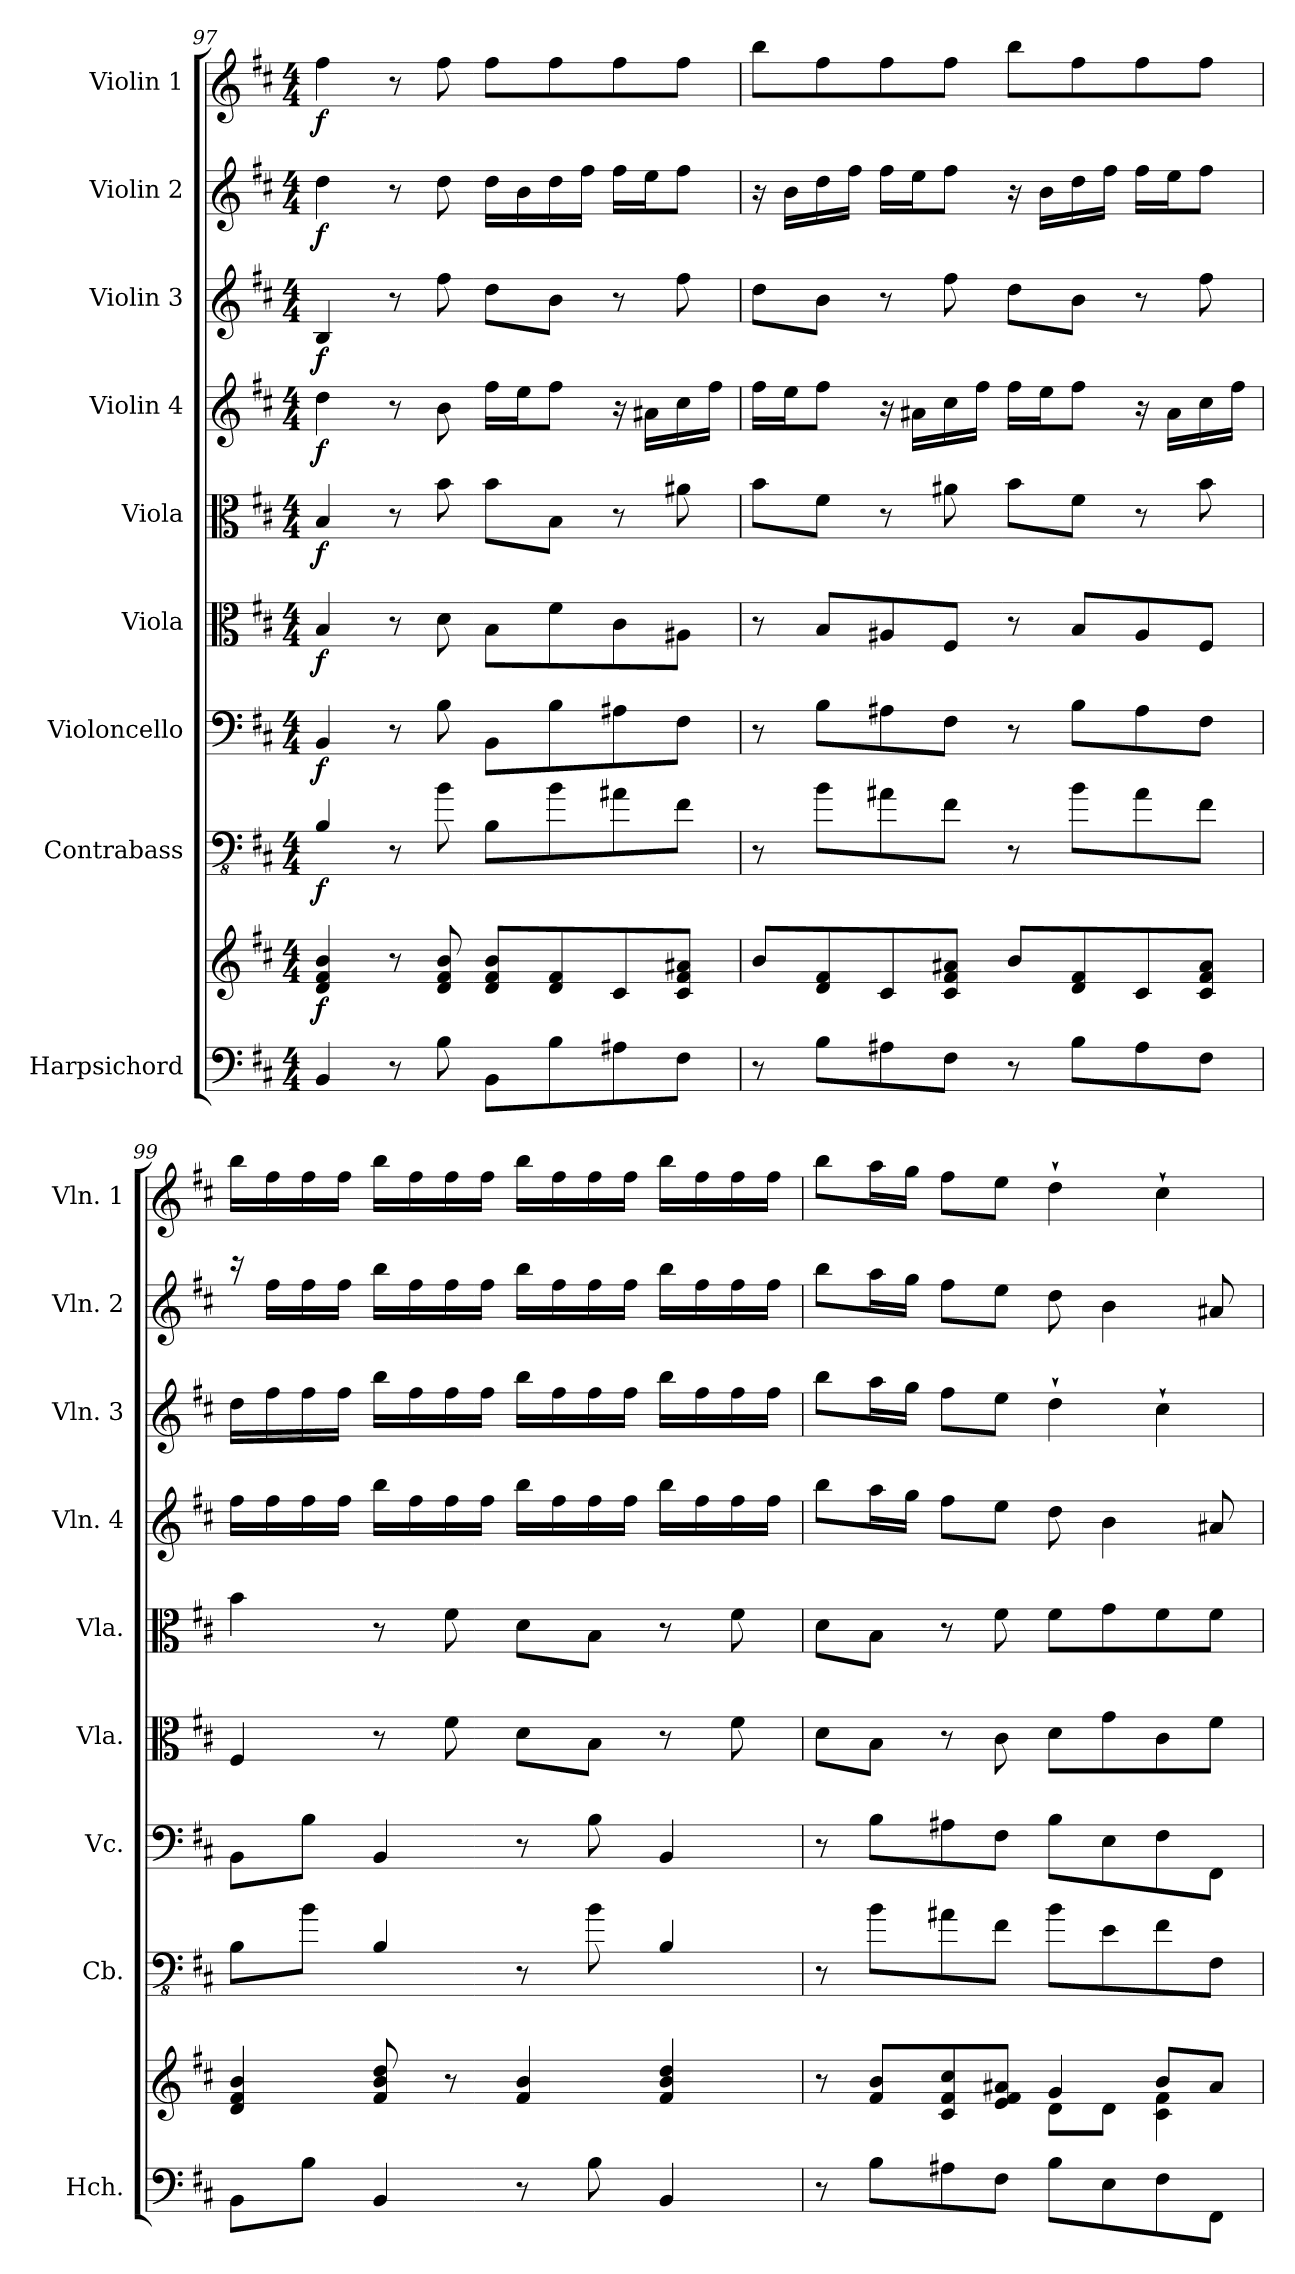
**kern	**kern	**dynam	**kern	**dynam	**kern	**dynam	**kern	**dynam	**kern	**dynam	**kern	**dynam	**kern	**dynam	**kern	**dynam	**kern	**dynam
*part9	*part9	*part9	*part8	*part8	*part7	*part7	*part6	*part6	*part5	*part5	*part4	*part4	*part3	*part3	*part2	*part2	*part1	*part1
*staff10	*staff9	*staff9/10	*staff8	*staff8	*staff7	*staff7	*staff6	*staff6	*staff5	*staff5	*staff4	*staff4	*staff3	*staff3	*staff2	*staff2	*staff1	*staff1
*I"Harpsichord	*	*	*I"Contrabass	*	*I"Violoncello	*	*I"Viola	*	*I"Viola	*	*I"Violin 4	*	*I"Violin 3	*	*I"Violin 2	*	*I"Violin 1	*
*I'Hch.	*	*	*I'Cb.	*	*I'Vc.	*	*I'Vla.	*	*I'Vla.	*	*I'Vln. 4	*	*I'Vln. 3	*	*I'Vln. 2	*	*I'Vln. 1	*
*clefF4	*clefG2	*	*clefFv4	*	*clefF4	*	*clefC3	*	*clefC3	*	*clefG2	*	*clefG2	*	*clefG2	*	*clefG2	*
*	*	*	*ITrd7c12	*	*	*	*	*	*	*	*	*	*	*	*	*	*	*
*k[f#c#]	*k[f#c#]	*	*k[f#c#]	*	*k[f#c#]	*	*k[f#c#]	*	*k[f#c#]	*	*k[f#c#]	*	*k[f#c#]	*	*k[f#c#]	*	*k[f#c#]	*
*M4/4	*M4/4	*	*M4/4	*	*M4/4	*	*M4/4	*	*M4/4	*	*M4/4	*	*M4/4	*	*M4/4	*	*M4/4	*
=97	=97	=97	=97	=97	=97	=97	=97	=97	=97	=97	=97	=97	=97	=97	=97	=97	=97	=97
!	!	!LO:DY:b	!	!LO:DY:b	!	!LO:DY:b	!	!LO:DY:b	!	!LO:DY:b	!	!LO:DY:b	!	!LO:DY:b	!	!LO:DY:b	!	!LO:DY:b
4BB/	4d/ 4f#/ 4b/	f	4BBB/	f	4BB/	f	4B/	f	4B/	f	4dd\	f	4B/	f	4dd\	f	4ff#\	f
8r	8r	.	8r	.	8r	.	8r	.	8r	.	8r	.	8r	.	8r	.	8r	.
8B\	8d/ 8f#/ 8b/	.	8BB\	.	8B\	.	8d\	.	8b\	.	8b\	.	8ff#\	.	8dd\	.	8ff#\	.
8BB\L	8d/ 8f#/ 8b/L	.	8BBB\L	.	8BB\L	.	8B\L	.	8b\L	.	16ff#\LL	.	8dd\L	.	16dd\LL	.	8ff#\L	.
.	.	.	.	.	.	.	.	.	.	.	16ee\J	.	.	.	16b\	.	.	.
8B\	8d/ 8f#/	.	8BB\	.	8B\	.	8f#\	.	8B\J	.	8ff#\J	.	8b\J	.	16dd\	.	8ff#\	.
.	.	.	.	.	.	.	.	.	.	.	.	.	.	.	16ff#\JJ	.	.	.
8A#X\	8c#/	.	8AA#X\	.	8A#X\	.	8c#\	.	8r	.	16r	.	8r	.	16ff#\LL	.	8ff#\	.
.	.	.	.	.	.	.	.	.	.	.	16a#X\LL	.	.	.	16ee\J	.	.	.
8F#\J	8c#/ 8f#/ 8a#X/J	.	8FF#\J	.	8F#\J	.	8A#X\J	.	8a#X\	.	16cc#\	.	8ff#\	.	8ff#\J	.	8ff#\J	.
.	.	.	.	.	.	.	.	.	.	.	16ff#\JJ	.	.	.	.	.	.	.
!!LO:PB:g=z
=98	=98	=98	=98	=98	=98	=98	=98	=98	=98	=98	=98	=98	=98	=98	=98	=98	=98	=98
8r	8b/L	.	8r	.	8r	.	8r	.	8b\L	.	16ff#\LL	.	8dd\L	.	16r	.	8bb\L	.
.	.	.	.	.	.	.	.	.	.	.	16ee\J	.	.	.	16b\LL	.	.	.
8B\L	8d/ 8f#/	.	8BB\L	.	8B\L	.	8B/L	.	8f#\J	.	8ff#\J	.	8b\J	.	16dd\	.	8ff#\	.
.	.	.	.	.	.	.	.	.	.	.	.	.	.	.	16ff#\JJ	.	.	.
8A#X\	8c#/	.	8AA#X\	.	8A#X\	.	8A#X/	.	8r	.	16r	.	8r	.	16ff#\LL	.	8ff#\	.
.	.	.	.	.	.	.	.	.	.	.	16a#X\LL	.	.	.	16ee\J	.	.	.
8F#\J	8c#/ 8f#/ 8a#X/J	.	8FF#\J	.	8F#\J	.	8F#/J	.	8a#X\	.	16cc#\	.	8ff#\	.	8ff#\J	.	8ff#\J	.
.	.	.	.	.	.	.	.	.	.	.	16ff#\JJ	.	.	.	.	.	.	.
8r	8b/L	.	8r	.	8r	.	8r	.	8b\L	.	16ff#\LL	.	8dd\L	.	16r	.	8bb\L	.
.	.	.	.	.	.	.	.	.	.	.	16ee\J	.	.	.	16b\LL	.	.	.
8B\L	8d/ 8f#/	.	8BB\L	.	8B\L	.	8B/L	.	8f#\J	.	8ff#\J	.	8b\J	.	16dd\	.	8ff#\	.
.	.	.	.	.	.	.	.	.	.	.	.	.	.	.	16ff#\JJ	.	.	.
8A#\	8c#/	.	8AA#\	.	8A#\	.	8A#/	.	8r	.	16r	.	8r	.	16ff#\LL	.	8ff#\	.
.	.	.	.	.	.	.	.	.	.	.	16a#\LL	.	.	.	16ee\J	.	.	.
8F#\J	8c#/ 8f#/ 8a#/J	.	8FF#\J	.	8F#\J	.	8F#/J	.	8b\	.	16cc#\	.	8ff#\	.	8ff#\J	.	8ff#\J	.
.	.	.	.	.	.	.	.	.	.	.	16ff#\JJ	.	.	.	.	.	.	.
=99	=99	=99	=99	=99	=99	=99	=99	=99	=99	=99	=99	=99	=99	=99	=99	=99	=99	=99
8BB\L	4d/ 4f#/ 4b/	.	8BBB\L	.	8BB\L	.	4F#/	.	4b\	.	16ff#\LL	.	16dd\LL	.	16rccc	.	16bb\LL	.
.	.	.	.	.	.	.	.	.	.	.	16ff#\	.	16ff#\	.	16ff#\LL	.	16ff#\	.
8B\J	.	.	8BB\J	.	8B\J	.	.	.	.	.	16ff#\	.	16ff#\	.	16ff#\	.	16ff#\	.
.	.	.	.	.	.	.	.	.	.	.	16ff#\JJ	.	16ff#\JJ	.	16ff#\JJ	.	16ff#\JJ	.
4BB/	8f#/ 8b/ 8dd/	.	4BBB/	.	4BB/	.	8r	.	8r	.	16bb\LL	.	16bb\LL	.	16bb\LL	.	16bb\LL	.
.	.	.	.	.	.	.	.	.	.	.	16ff#\	.	16ff#\	.	16ff#\	.	16ff#\	.
.	8r	.	.	.	.	.	8f#\	.	8f#\	.	16ff#\	.	16ff#\	.	16ff#\	.	16ff#\	.
.	.	.	.	.	.	.	.	.	.	.	16ff#\JJ	.	16ff#\JJ	.	16ff#\JJ	.	16ff#\JJ	.
8r	4f#/ 4b/	.	8r	.	8r	.	8d\L	.	8d\L	.	16bb\LL	.	16bb\LL	.	16bb\LL	.	16bb\LL	.
.	.	.	.	.	.	.	.	.	.	.	16ff#\	.	16ff#\	.	16ff#\	.	16ff#\	.
8B\	.	.	8BB\	.	8B\	.	8B\J	.	8B\J	.	16ff#\	.	16ff#\	.	16ff#\	.	16ff#\	.
.	.	.	.	.	.	.	.	.	.	.	16ff#\JJ	.	16ff#\JJ	.	16ff#\JJ	.	16ff#\JJ	.
4BB/	4f#/ 4b/ 4dd/	.	4BBB/	.	4BB/	.	8r	.	8r	.	16bb\LL	.	16bb\LL	.	16bb\LL	.	16bb\LL	.
.	.	.	.	.	.	.	.	.	.	.	16ff#\	.	16ff#\	.	16ff#\	.	16ff#\	.
.	.	.	.	.	.	.	8f#\	.	8f#\	.	16ff#\	.	16ff#\	.	16ff#\	.	16ff#\	.
.	.	.	.	.	.	.	.	.	.	.	16ff#\JJ	.	16ff#\JJ	.	16ff#\JJ	.	16ff#\JJ	.
=100	=100	=100	=100	=100	=100	=100	=100	=100	=100	=100	=100	=100	=100	=100	=100	=100	=100	=100
*	*^	*	*	*	*	*	*	*	*	*	*	*	*	*	*	*	*	*
8r	8r	2ryy	.	8r	.	8r	.	8d\L	.	8d\L	.	8bb\L	.	8bb\L	.	8bb\L	.	8bb\L	.
8B\L	8f#/ 8b/L	.	.	8BB\L	.	8B\L	.	8B\J	.	8B\J	.	16aa\L	.	16aa\L	.	16aa\L	.	16aa\L	.
.	.	.	.	.	.	.	.	.	.	.	.	16gg\JJ	.	16gg\JJ	.	16gg\JJ	.	16gg\JJ	.
8A#X\	8c#/ 8f#/ 8cc#/	.	.	8AA#X\	.	8A#X\	.	8r	.	8r	.	8ff#\L	.	8ff#\L	.	8ff#\L	.	8ff#\L	.
8F#\J	8e/ 8f#/ 8a#X/J	.	.	8FF#\J	.	8F#\J	.	8c#\	.	8f#\	.	8ee\J	.	8ee\J	.	8ee\J	.	8ee\J	.
8B\L	4g/	8d\L	.	8BB\L	.	8B\L	.	8d\L	.	8f#\L	.	8dd\	.	4dd`\	.	8dd\	.	4dd`\	.
8E\	.	8d\J	.	8EE\	.	8E\	.	8g\	.	8g\	.	4b\	.	.	.	4b\	.	.	.
8F#\	8b/L	4c#\ 4f#\	.	8FF#\	.	8F#\	.	8c#\	.	8f#\	.	.	.	4cc#`\	.	.	.	4cc#`\	.
8FF#\J	8a#/J	.	.	8FFF#\J	.	8FF#\J	.	8f#\J	.	8f#\J	.	8a#X/	.	.	.	8a#X/	.	.	.
*	*v	*v	*	*	*	*	*	*	*	*	*	*	*	*	*	*	*	*	*
=	=	=	=	=	=	=	=	=	=	=	=	=	=	=	=	=	=	=
*-	*-	*-	*-	*-	*-	*-	*-	*-	*-	*-	*-	*-	*-	*-	*-	*-	*-	*-
